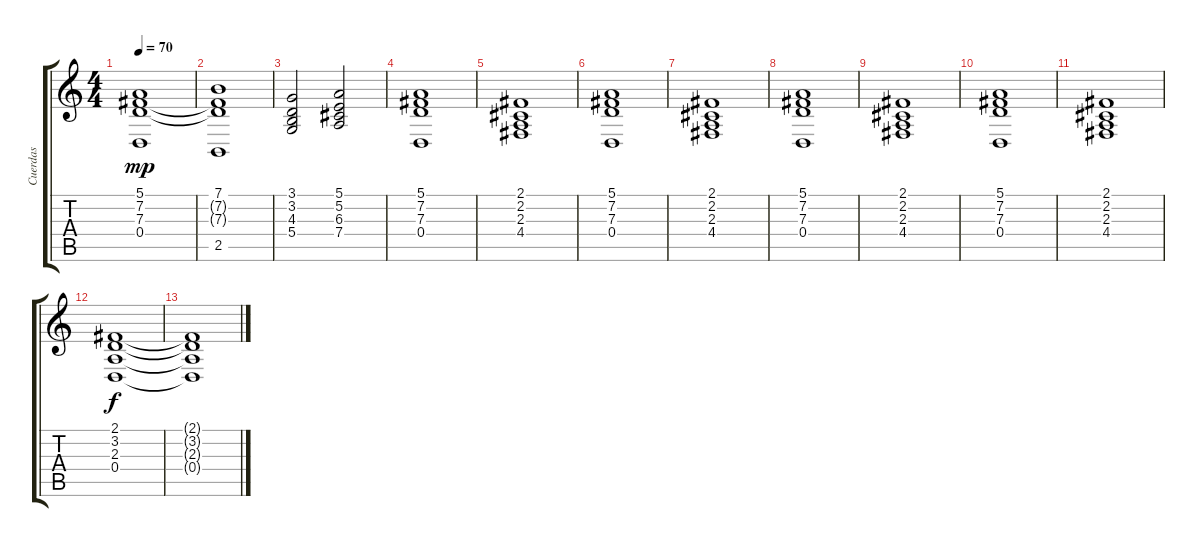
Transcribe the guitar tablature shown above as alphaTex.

\track ("Cuerdas" "Cuerdas") {instrument stringensemble1}
\staff {score tabs}
\tuning (E4 B3 G3 D3 A2 E2) {hide}
\ts (4 4)
\tempo 70
\clef g2
\ks c
(5.1 7.2 7.3 0.4).1{dy mp} |
(7.1 7.2{t} 7.3{t} 2.5).1 |
(3.1 3.2 4.3 5.4).2 (5.1 5.2 6.3 7.4).2 |
(5.1 7.2 7.3 0.4).1 |
(2.1 2.2 2.3 4.4).1 |
(5.1 7.2 7.3 0.4).1 |
(2.1 2.2 2.3 4.4).1 |
(5.1 7.2 7.3 0.4).1 |
(2.1 2.2 2.3 4.4).1 |
(5.1 7.2 7.3 0.4).1 |
(2.1 2.2 2.3 4.4).1 |
(2.1 3.2 2.3 0.4).1{dy f volume 0} |
(2.1{t} 3.2{t} 2.3{t} 0.4{t}).1
